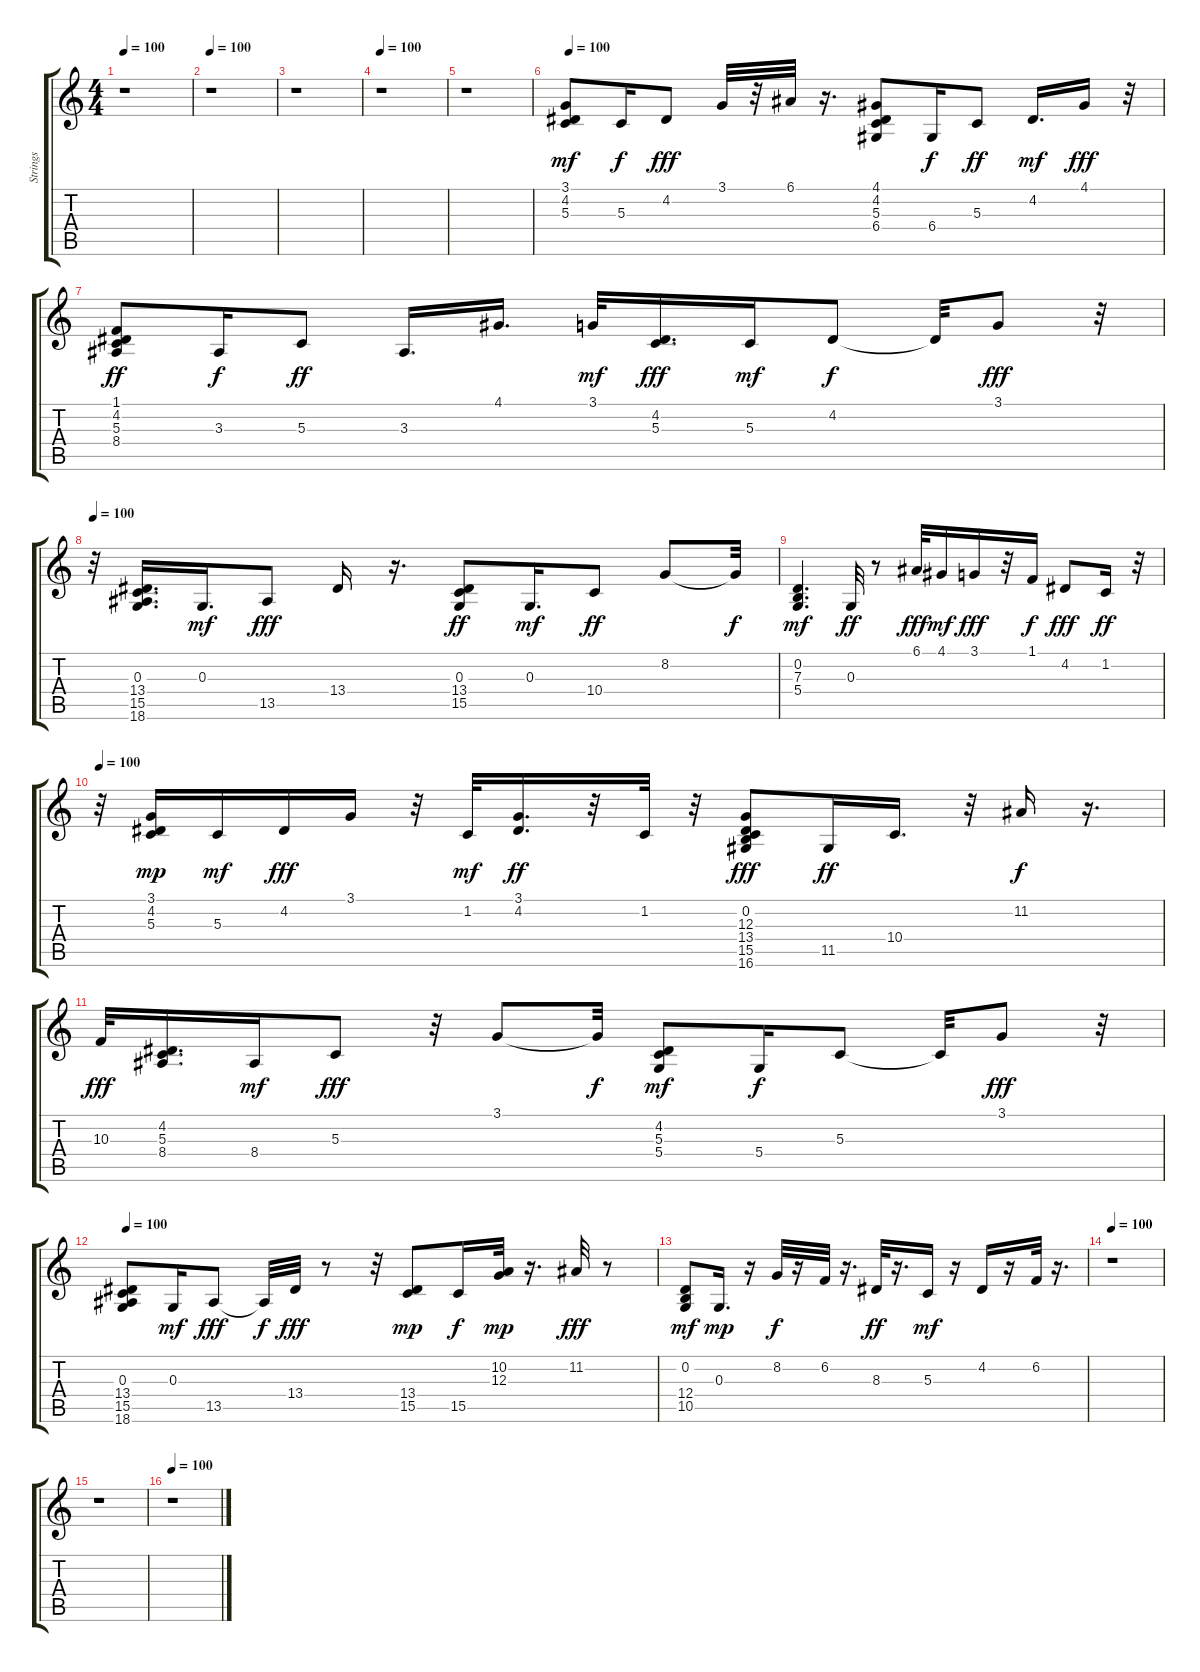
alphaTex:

\track ("Strings" "Strings") {instrument stringensemble2}
\staff {score tabs}
\tuning (E4 B3 G3 D3 A2 E2) {hide}
\ts (4 4)
\tempo 100
\clef g2
\ks c
r.1{dy pp} |
\tempo 100
r.1 |
r.1 |
\tempo 100
r.1 |
r.1 |
\tempo 100
(3.1 4.2 5.3).8{dy mf} 5.3.16{dy f} 4.2.8{dy fff} 3.1.32 r.32 6.1.32 r.16{d} (4.1 4.2 5.3 6.4).8 6.4.16{dy f} 5.3.8{dy ff} 4.2.16{d dy mf} 4.1.16{dy fff} r.32 |
(1.1 4.2 5.3 8.4).8{dy ff} 3.3.16{dy f} 5.3.8{dy ff} 3.3.16{d} 4.1.16{d} 3.1.32{dy mf} (4.2 5.3).16{d dy fff} 5.3.16{dy mf} 4.2.8{dy f} 4.2{t}.32 3.1.8{dy fff} r.32 |
\tempo 100
r.32 (0.3 13.4 15.5 18.6).16{d} 0.3.16{d dy mf} 13.5.8{dy fff} 13.4.16 r.16{d} (0.3 13.4 15.5).8{dy ff} 0.3.16{d dy mf} 10.4.8{dy ff} 8.2.8 8.2{t}.32{dy f} |
(0.2 7.3 5.4).4{d dy mf} 0.3.32{dy ff} r.8 6.1.32{dy fff} 4.1.16{dy mf} 3.1.16{dy fff} r.32 1.1.16{dy f} 4.2.8{dy fff} 1.2.16{dy ff} r.32 |
\tempo 100
r.32 (3.1 4.2 5.3).16{dy mp} 5.3.16{dy mf} 4.2.16{dy fff} 3.1.16 r.32 1.2.32{dy mf} (3.1 4.2).16{d dy ff} r.32 1.2.32 r.32 (0.2 12.3 13.4 15.5 16.6).8{dy fff} 11.5.16{dy ff} 10.4.16{d} r.32 11.2.16{dy f} r.16{d} |
10.3.32{dy fff} (4.2 5.3 8.4).16{d} 8.4.16{dy mf} 5.3.8{dy fff} r.32 3.1.8 3.1{t}.32{dy f} (4.2 5.3 5.4).8{dy mf} 5.4.16{dy f} 5.3.8 5.3{t}.32 3.1.8{dy fff} r.32 |
\tempo 100
(0.3 13.4 15.5 18.6).8 0.3.16{dy mf} 13.5.8{dy fff} 13.5{t}.32{dy f} 13.4.32{dy fff} r.8 r.32 (13.4 15.5).8{dy mp} 15.5.16{dy f} (10.2 12.3).32{dy mp} r.16{d} 11.2.32{dy fff} r.8 |
(0.2 12.4 10.5).8{dy mf} 0.3.16{d dy mp} r.16 8.2.32{dy f} r.16 6.2.32 r.16{d} 8.3.32{dy ff} r.16{d} 5.3.16{dy mf} r.16 4.2.16 r.16 6.2.32 r.16{d} |
\tempo 100
r.1 |
r.1 |
\tempo 100
r.1
